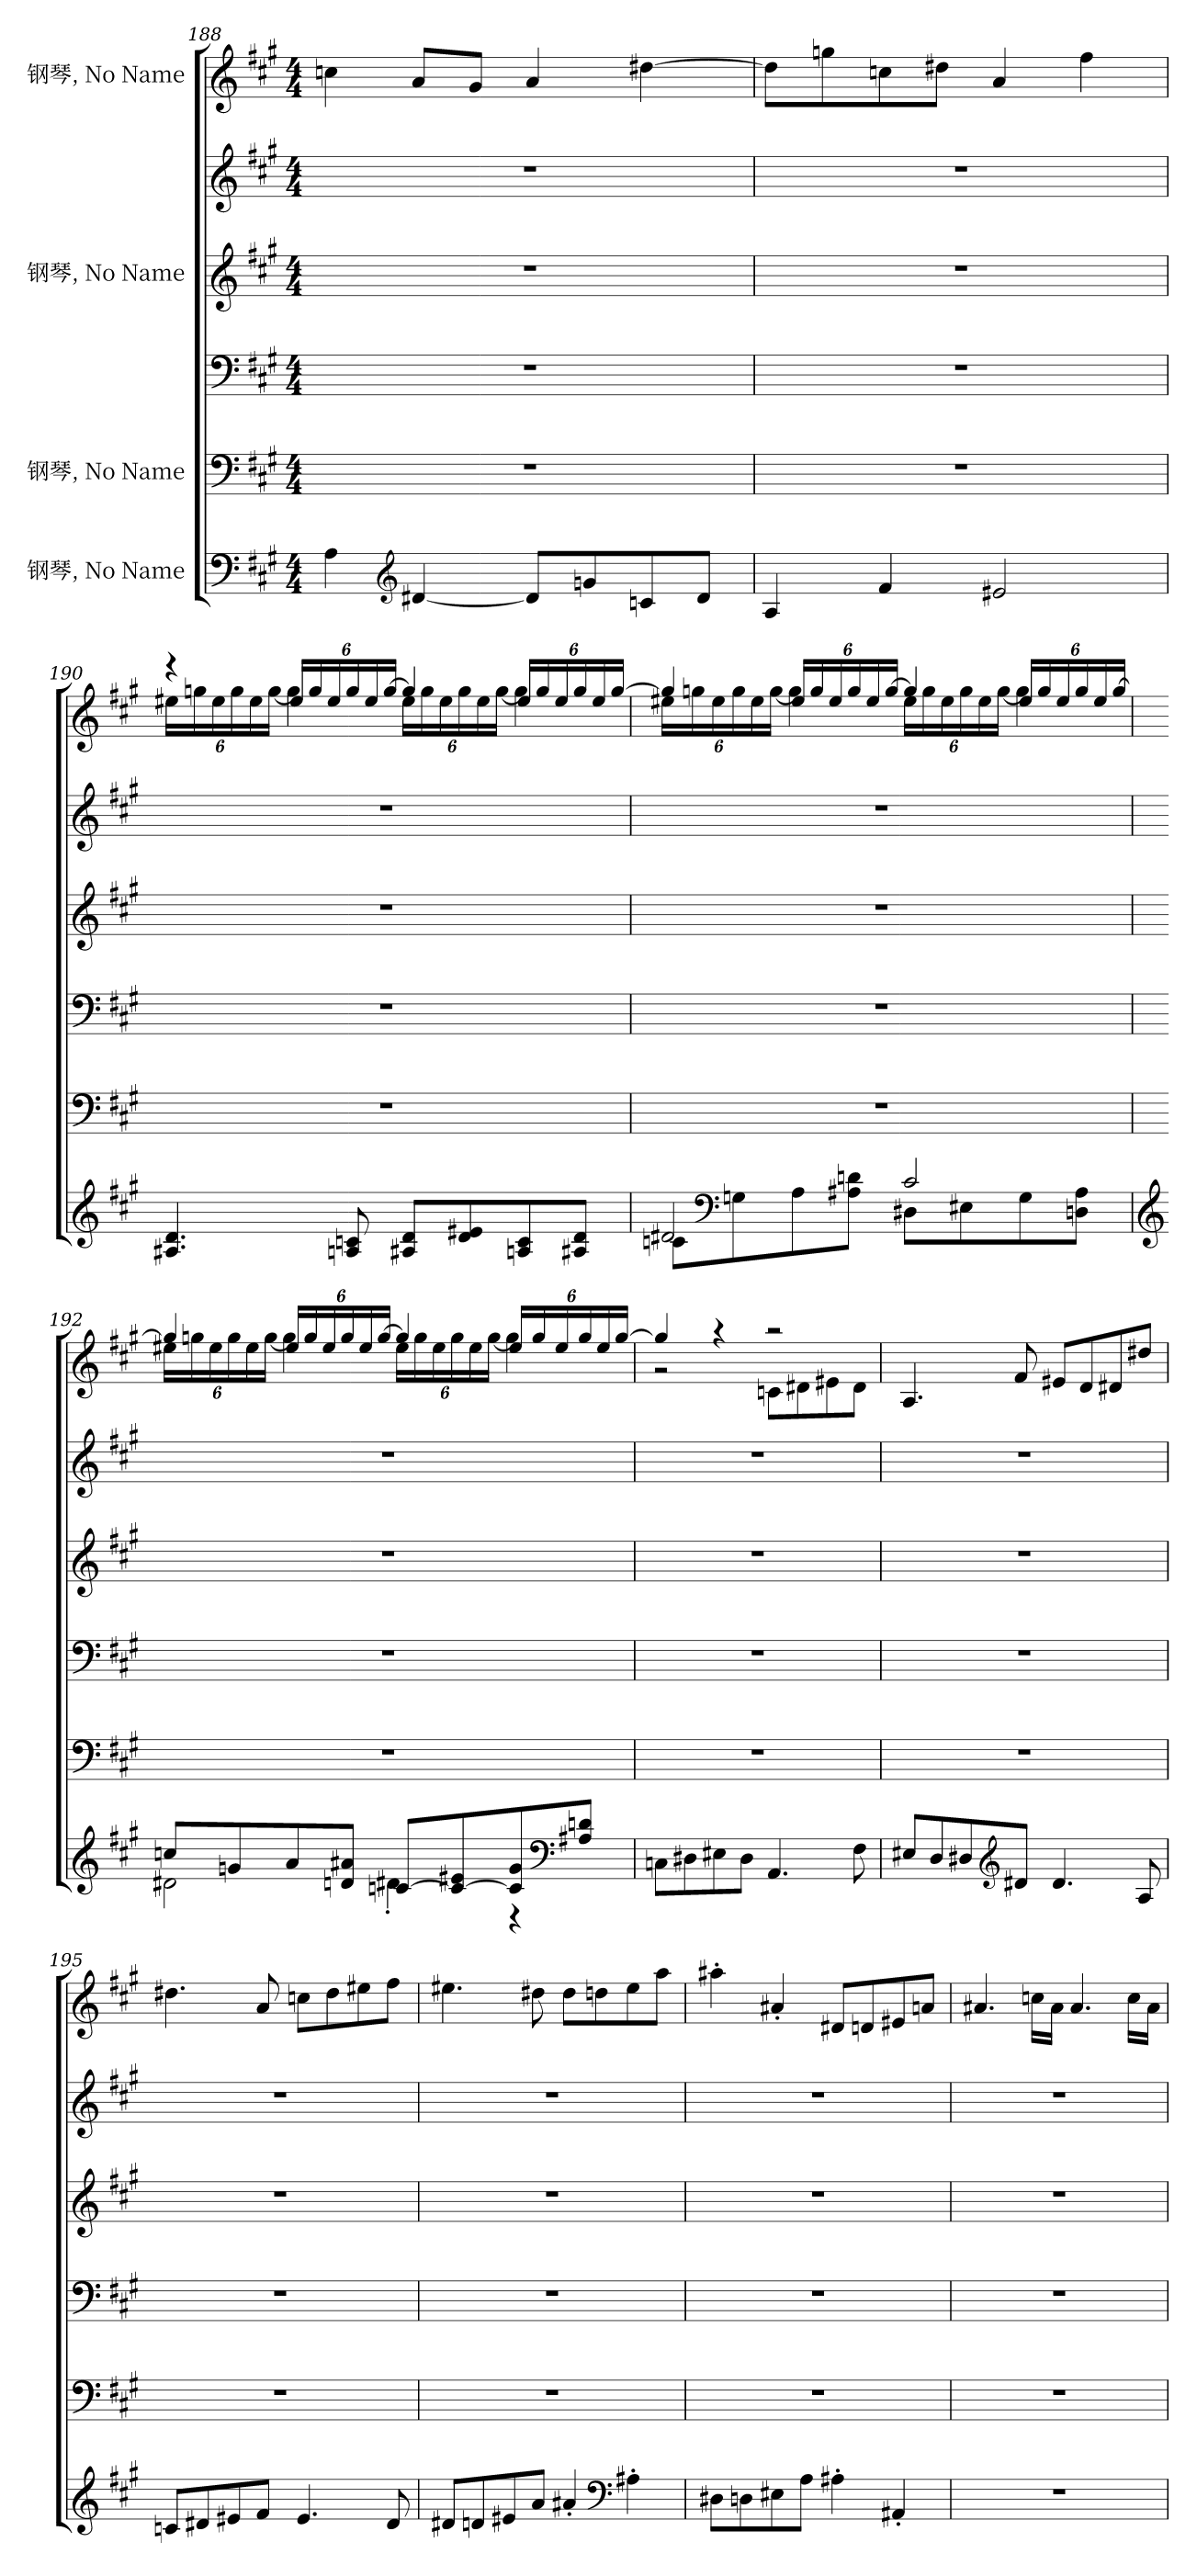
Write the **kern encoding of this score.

**kern	**kern	**kern	**kern	**kern	**kern
*part4	*part3	*part3	*part2	*part2	*part1
*staff6	*staff5	*staff4	*staff3	*staff2	*staff1
*I"钢琴, No Name	*I"钢琴, No Name	*	*I"钢琴, No Name	*	*I"钢琴, No Name
!!LO:PB:g=z
*clefF4	*clefF4	*clefF4	*clefG2	*clefG2	*clefG2
*k[f#c#g#]	*k[f#c#g#]	*k[f#c#g#]	*k[f#c#g#]	*k[f#c#g#]	*k[f#c#g#]
*M4/4	*M4/4	*M4/4	*M4/4	*M4/4	*M4/4
*MM147	*MM147	*MM147	*MM147	*MM147	*MM147
=188	=188	=188	=188	=188	=188
4A\	1r	1r	1r	1r	4ccn\
*clefG2	*	*	*	*	*
[4d#X/	.	.	.	.	8a/L
.	.	.	.	.	8g#/J
*	*	*	*	*	*MM147
8d#/L]	.	.	.	.	4a/
8gn/	.	.	.	.	.
8cn/	.	.	.	.	[4dd#X\
8d#/J	.	.	.	.	.
=189	=189	=189	=189	=189	=189
*	*	*	*	*	*MM147
4A/	1r	1r	1r	1r	8dd#\L]
.	.	.	.	.	8ggn\
4f#/	.	.	.	.	8ccn\
.	.	.	.	.	8dd#X\J
2e#X/	.	.	.	.	4a/
.	.	.	.	.	4ff#\
!!LO:LB:g=z
=190	=190	=190	=190	=190	=190
*	*	*	*	*	*^
*	*	*	*	*	*	*Xbrackettup
4.A#X/ 4.d/	1r	1r	1r	1r	4r	24ee#X\LL
.	.	.	.	.	.	24ggn\
.	.	.	.	.	.	24ee#\
.	.	.	.	.	.	24gg\
.	.	.	.	.	.	24ee#\
.	.	.	.	.	.	[24gg\JJ
.	.	.	.	.	24ee#/LL	4gg\]
.	.	.	.	.	24gg/	.
.	.	.	.	.	24ee#/	.
8An/ 8cn/	.	.	.	.	24gg/	.
.	.	.	.	.	24ee#/	.
.	.	.	.	.	[24gg/JJ	.
8A#X/ 8d/L	.	.	.	.	4gg/]	24ee#\LL
.	.	.	.	.	.	24gg\
.	.	.	.	.	.	24ee#\
8d/ 8e#X/	.	.	.	.	.	24gg\
.	.	.	.	.	.	24ee#\
.	.	.	.	.	.	[24gg\JJ
8An/ 8c/	.	.	.	.	24ee#/LL	4gg\]
.	.	.	.	.	24gg/	.
.	.	.	.	.	24ee#/	.
8A#X/ 8d/J	.	.	.	.	24gg/	.
.	.	.	.	.	24ee#/	.
.	.	.	.	.	[24gg/JJ	.
!!LO:PB:g=z	!!
=191	=191	=191	=191	=191	=191	=191
*	*	*	*	*	*MM150	*
*^	*	*	*	*	*	*
2d#X/	8cn\L	1r	1r	1r	1r	4gg/]	24ee#X\LL
.	.	.	.	.	.	.	24ggn\
.	.	.	.	.	.	.	24ee#\
*clefF4	*	*	*	*	*	*	*
.	8Gn\	.	.	.	.	.	24gg\
.	.	.	.	.	.	.	24ee#\
.	.	.	.	.	.	.	[24gg\JJ
.	8A\	.	.	.	.	24ee#/LL	4gg\]
.	.	.	.	.	.	24gg/	.
.	.	.	.	.	.	24ee#/	.
.	8A#X\ 8dn\J	.	.	.	.	24gg/	.
.	.	.	.	.	.	24ee#/	.
.	.	.	.	.	.	[24gg/JJ	.
*	*	*	*	*	*	*MM150	*
2c/	8D#X\L	.	.	.	.	4gg/]	24ee#\LL
.	.	.	.	.	.	.	24gg\
.	.	.	.	.	.	.	24ee#\
.	8E#X\	.	.	.	.	.	24gg\
.	.	.	.	.	.	.	24ee#\
.	.	.	.	.	.	.	[24gg\JJ
.	8G\	.	.	.	.	24ee#/LL	4gg\]
.	.	.	.	.	.	24gg/	.
.	.	.	.	.	.	24ee#/	.
.	8Dn\ 8A#\J	.	.	.	.	24gg/	.
.	.	.	.	.	.	24ee#/	.
.	.	.	.	.	.	[24gg/JJ	.
!!LO:LB:g=z	!!
=192	=192	=192	=192	=192	=192	=192	=192
*clefG2	*	*	*	*	*	*	*
*	*	*	*	*	*	*MM150	*
8ccn/L	2d#X\	1r	1r	1r	1r	4gg/]	24ee#X\LL
.	.	.	.	.	.	.	24ggn\
.	.	.	.	.	.	.	24ee#\
8gn/	.	.	.	.	.	.	24gg\
.	.	.	.	.	.	.	24ee#\
.	.	.	.	.	.	.	[24gg\JJ
8a/	.	.	.	.	.	24ee#/LL	4gg\]
.	.	.	.	.	.	24gg/	.
.	.	.	.	.	.	24ee#/	.
8dn/ 8a#X/J	.	.	.	.	.	24gg/	.
.	.	.	.	.	.	24ee#/	.
.	.	.	.	.	.	[24gg/JJ	.
*	*	*	*	*	*	*MM150	*
[8cn/L	4d#X'\	.	.	.	.	4gg/]	24ee#\LL
.	.	.	.	.	.	.	24gg\
.	.	.	.	.	.	.	24ee#\
8c/_ 8e#X/	.	.	.	.	.	.	24gg\
.	.	.	.	.	.	.	24ee#\
.	.	.	.	.	.	.	[24gg\JJ
8c/] 8g/	4r	.	.	.	.	24ee#/LL	4gg\]
.	.	.	.	.	.	24gg/	.
.	.	.	.	.	.	24ee#/	.
*clefF4	*	*	*	*	*	*	*
8A#X/ 8dn/J	.	.	.	.	.	24gg/	.
.	.	.	.	.	.	24ee#/	.
.	.	.	.	.	.	[24gg/JJ	.
*v	*v	*	*	*	*	*	*
=193	=193	=193	=193	=193	=193	=193
*	*	*	*	*	*MM150	*
8Cn\L	1r	1r	1r	1r	4gg/]	2r
8D#X\	.	.	.	.	.	.
8E#X\	.	.	.	.	4r	.
8D#\J	.	.	.	.	.	.
*	*	*	*	*	*MM150	*
4.AA/	.	.	.	.	2r	8cn\L
.	.	.	.	.	.	8d#X\
.	.	.	.	.	.	8e#X\
8F#\	.	.	.	.	.	8d#\J
*	*	*	*	*	*v	*v
!!LO:PB:g=z
=194	=194	=194	=194	=194	=194
*	*	*	*	*	*MM150
8E#X/L	1r	1r	1r	1r	4.A/
8D/	.	.	.	.	.
8D#X/	.	.	.	.	.
*clefG2	*	*	*	*	*
8d#X/J	.	.	.	.	8f#/
*	*	*	*	*	*MM150
4.d#/	.	.	.	.	8e#X/L
.	.	.	.	.	8d/
.	.	.	.	.	8d#X/
8A/	.	.	.	.	8dd#X/J
=195	=195	=195	=195	=195	=195
*	*	*	*	*	*MM150
8cn/L	1r	1r	1r	1r	4.dd#X\
8d#X/	.	.	.	.	.
8e#X/	.	.	.	.	.
8f#/J	.	.	.	.	8a/
*	*	*	*	*	*MM150
4.e#/	.	.	.	.	8ccn\L
.	.	.	.	.	8dd#\
.	.	.	.	.	8ee#X\
8d#/	.	.	.	.	8ff#\J
!!LO:LB:g=z
=196	=196	=196	=196	=196	=196
*	*	*	*	*	*MM150
8d#X/L	1r	1r	1r	1r	4.ee#X\
8dn/	.	.	.	.	.
8e#X/	.	.	.	.	.
8a/J	.	.	.	.	8dd#X\
*	*	*	*	*	*MM150
4a#X'/	.	.	.	.	8dd#\L
.	.	.	.	.	8ddn\
*clefF4	*	*	*	*	*
4A#X'\	.	.	.	.	8ee#\
.	.	.	.	.	8aa\J
=197	=197	=197	=197	=197	=197
*	*	*	*	*	*MM150
8D#X\L	1r	1r	1r	1r	4aa#X'\
8Dn\	.	.	.	.	.
8E#X\	.	.	.	.	4a#X'/
8A\J	.	.	.	.	.
*	*	*	*	*	*MM150
4A#X'\	.	.	.	.	8d#X/L
.	.	.	.	.	8dn/
4AA#X'/	.	.	.	.	8e#X/
.	.	.	.	.	8an/J
=198	=198	=198	=198	=198	=198
*	*	*	*	*	*MM149
1r	1r	1r	1r	1r	4.a#X/
.	.	.	.	.	16ccn\LL
*	*	*	*	*	*MM147
.	.	.	.	.	16a#\JJ
*	*	*	*	*	*MM149
.	.	.	.	.	4.a#/
.	.	.	.	.	16cc\LL
*	*	*	*	*	*MM147
.	.	.	.	.	16a#\JJ
=	=	=	=	=	=
*-	*-	*-	*-	*-	*-
